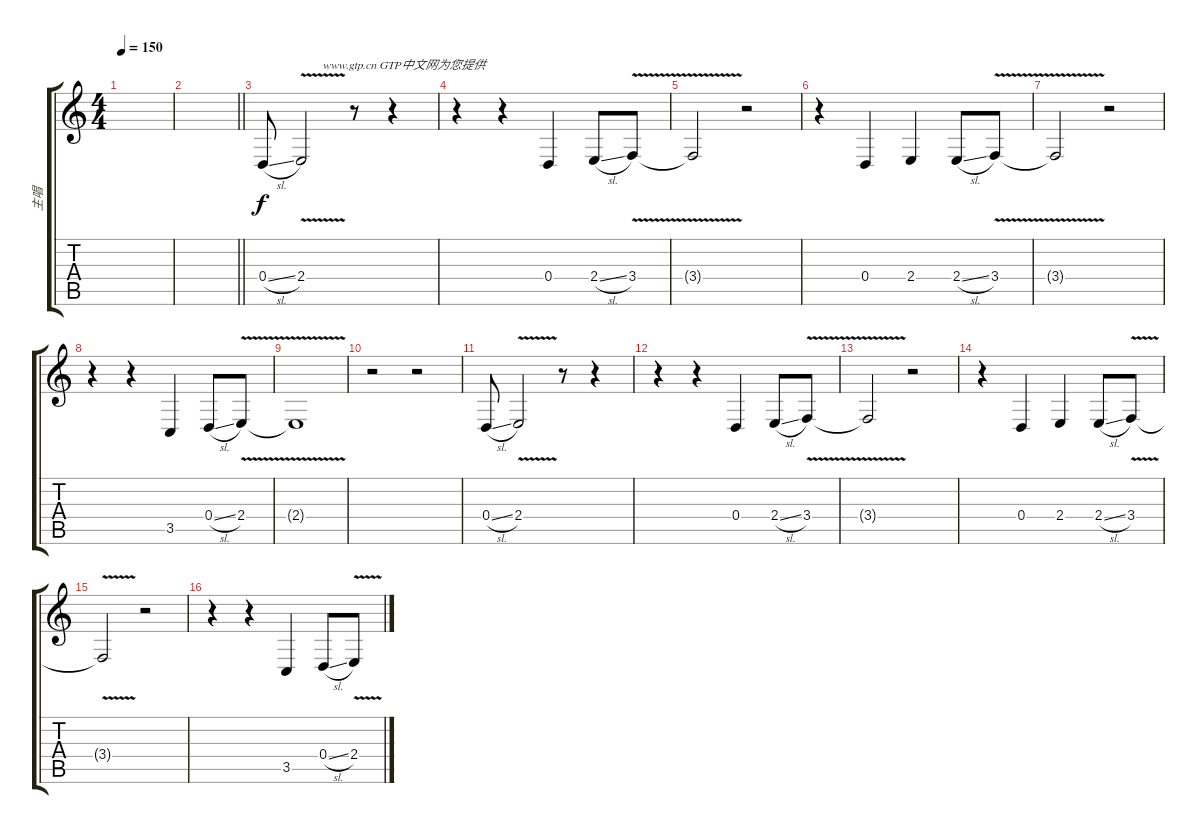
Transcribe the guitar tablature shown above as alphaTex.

\track ("主唱" "主唱") {instrument pad1newage}
\staff {score tabs}
\tuning (E4 B3 G3 D3 A2 E2) {hide}
\ts (4 4)
\tempo 150
\clef g2
\ks c
|
\barLineRight lightlight
|
0.4{sl}.8{txt "                    www.gtp.cn GTP中文网为您提供"} 2.4{v}.2 r.8 r.4 |
r.4 r.4 0.4.4 2.4{sl}.8 3.4{v}.8 |
3.4{t}.2 r.2 |
r.4 0.4.4 2.4.4 2.4{sl}.8 3.4{v}.8 |
3.4{t}.2 r.2 |
r.4 r.4 3.5.4 0.4{sl}.8 2.4{v}.8 |
2.4{t}.1 |
r.2 r.2 |
0.4{sl}.8 2.4{v}.2 r.8 r.4 |
r.4 r.4 0.4.4 2.4{sl}.8 3.4{v}.8 |
3.4{t}.2 r.2 |
r.4 0.4.4 2.4.4 2.4{sl}.8 3.4{v}.8 |
3.4{t}.2 r.2 |
r.4 r.4 3.5.4 0.4{sl}.8 2.4{v}.8
